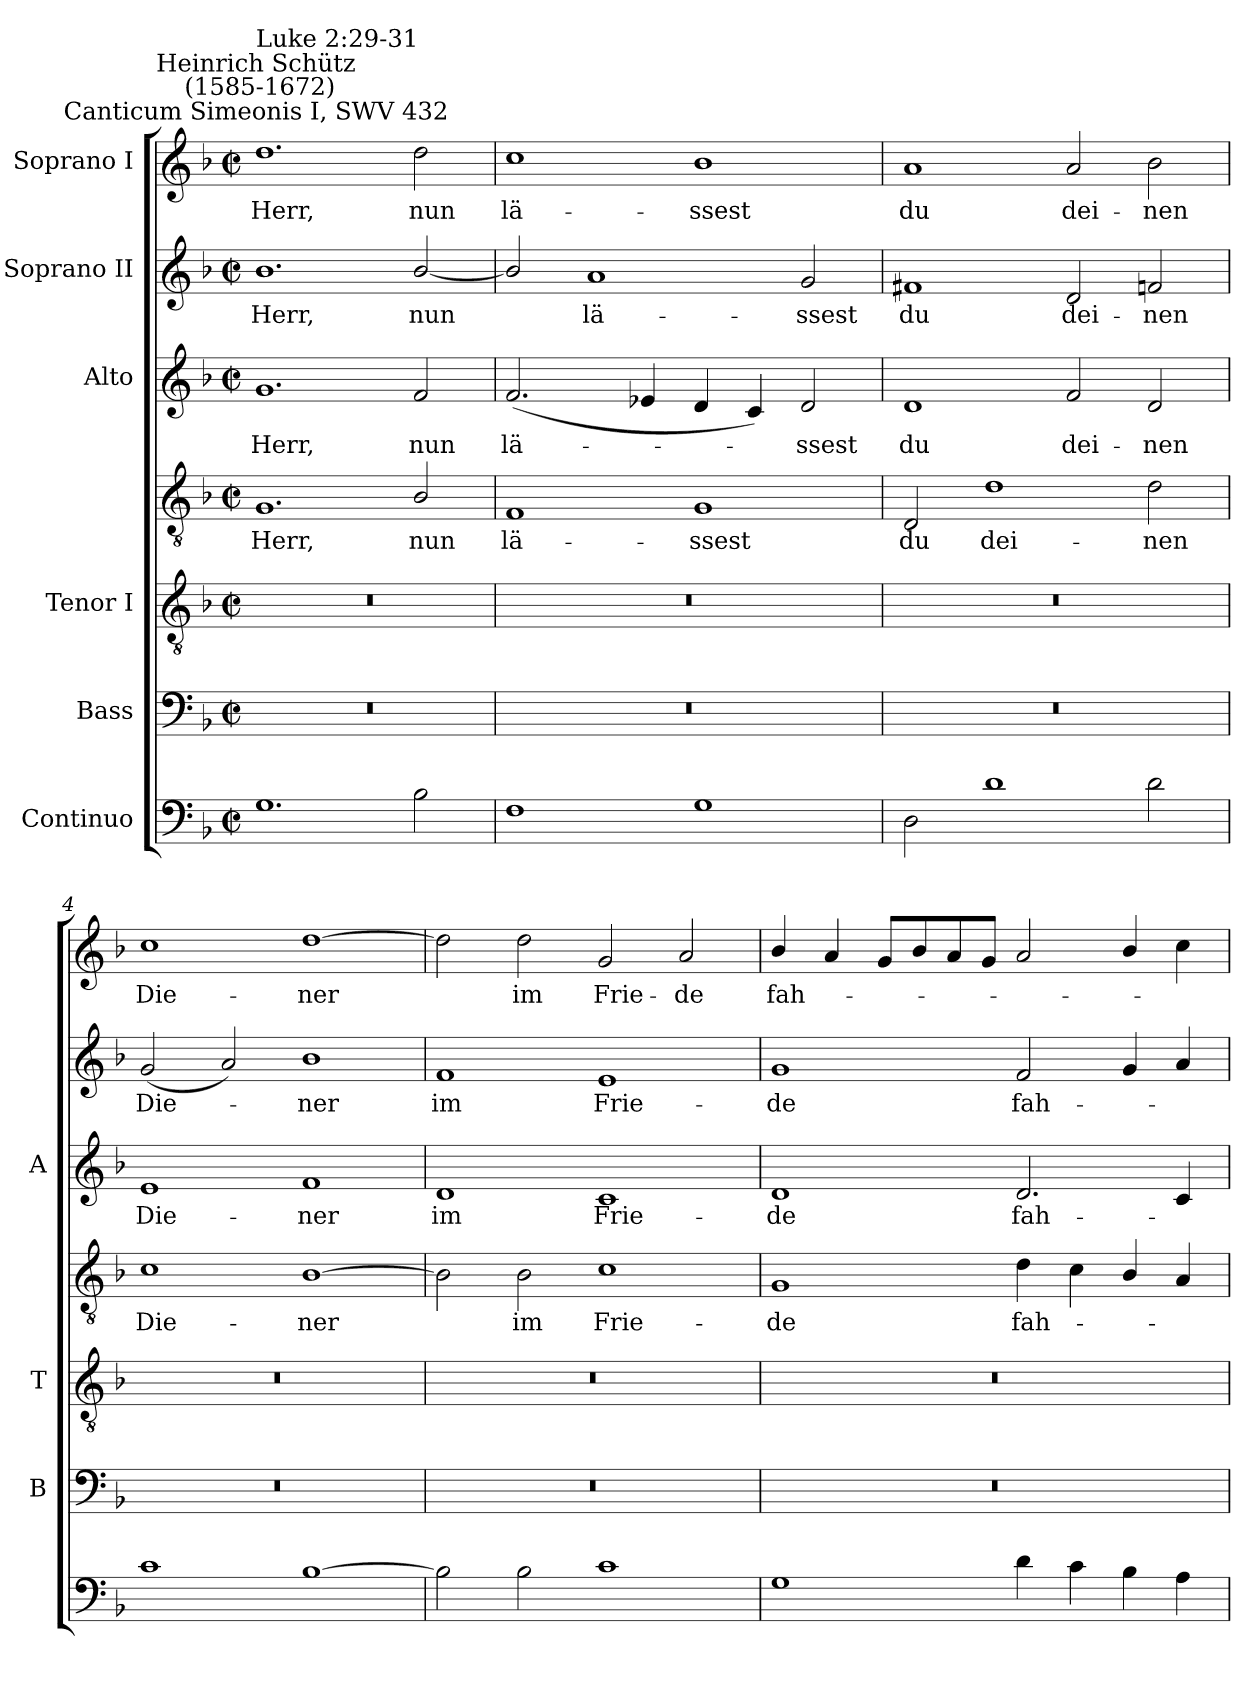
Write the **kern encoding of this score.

**kern	**kern	**kern	**kern	**text	**kern	**text	**kern	**text	**kern	**text
*part6	*part5	*part4	*part4	*part4	*part3	*part3	*part2	*part2	*part1	*part1
*staff7	*staff6	*staff5	*staff4	*staff4	*staff3	*staff3	*staff2	*staff2	*staff1	*staff1
*I"Continuo	*I"Bass	*I"Tenor I	*	*	*I"Alto	*	*I"Soprano II	*	*I"Soprano I	*
*	*I'B	*I'T	*	*	*I'A	*	*	*	*	*
*clefF4	*clefF4	*clefGv2	*clefGv2	*	*clefG2	*	*clefG2	*	*clefG2	*
*k[b-]	*k[b-]	*k[b-]	*k[b-]	*	*k[b-]	*	*k[b-]	*	*k[b-]	*
*F:	*F:	*F:	*F:	*	*F:	*	*F:	*	*F:	*
*M4/2	*M4/2	*M4/2	*M4/2	*	*M4/2	*	*M4/2	*	*M4/2	*
*met(c|)	*met(c|)	*met(c|)	*met(c|)	*	*met(c|)	*	*met(c|)	*	*met(c|)	*
=1	=1	=1	=1	=1	=1	=1	=1	=1	=1	=1
!	!	!	!	!	!	!	!	!	!LO:TX:a:cj:t=Canticum Simeonis I, SWV 432	!
!	!	!	!	!	!	!	!	!	!LO:TX:a:cj:t=Heinrich Schütz\n (1585-1672)	!
!	!	!	!	!	!	!	!	!	!LO:TX:a:t=Luke 2&colon;29-31	!
!	!	!	!	!LO:LY:b	!	!LO:LY:b	!	!LO:LY:b	!	!LO:LY:b
1.G	0r	0r	1.G	Herr,	1.g	Herr,	1.b-	Herr,	1.dd	Herr,
!	!	!	!	!LO:LY:b	!	!LO:LY:b	!	!LO:LY:b	!	!LO:LY:b
2B-	.	.	2B-/	nun	2f	nun	[2b-/	nun	2dd	nun
=2	=2	=2	=2	=2	=2	=2	=2	=2	=2	=2
!	!	!	!	!LO:LY:b	!	!LO:LY:b	!	!	!	!LO:LY:b
1F	0r	0r	1F	lä-	(<2.f	lä-	2b-/]	.	1cc	lä-
!	!	!	!	!	!	!	!	!LO:LY:b	!	!
.	.	.	.	.	.	.	1a	lä-	.	.
.	.	.	.	.	4e-X	.	.	.	.	.
!	!	!	!	!LO:LY:b	!	!	!	!	!	!LO:LY:b
1G	.	.	1G	-ssest	4d	.	.	.	1b-	-ssest
.	.	.	.	.	4c)	.	.	.	.	.
!	!	!	!	!	!	!LO:LY:b	!	!LO:LY:b	!	!
.	.	.	.	.	2d	ssest	2g	-ssest	.	.
=3	=3	=3	=3	=3	=3	=3	=3	=3	=3	=3
!	!	!	!	!LO:LY:b	!	!LO:LY:b	!	!LO:LY:b	!	!LO:LY:b
2D	0r	0r	2D	du	1d	du	1f#X	du	1a	du
!	!	!	!	!LO:LY:b	!	!	!	!	!	!
1d	.	.	1d	dei-	.	.	.	.	.	.
!	!	!	!	!	!	!LO:LY:b	!	!LO:LY:b	!	!LO:LY:b
.	.	.	.	.	2f	dei-	2d	dei-	2a	dei-
!	!	!	!	!LO:LY:b	!	!LO:LY:b	!	!LO:LY:b	!	!LO:LY:b
2d	.	.	2d	-nen	2d	-nen	2fn	-nen	2b-	-nen
=4	=4	=4	=4	=4	=4	=4	=4	=4	=4	=4
!	!	!	!	!LO:LY:b	!	!LO:LY:b	!	!LO:LY:b	!	!LO:LY:b
1c	0r	0r	1c	Die-	1e	Die-	(<2g	Die-	1cc	Die-
.	.	.	.	.	.	.	2a)	.	.	.
!	!	!	!	!LO:LY:b	!	!LO:LY:b	!	!LO:LY:b	!	!LO:LY:b
[1B-	.	.	[1B-	-ner	1f	-ner	1b-	ner	[1dd	-ner
=5	=5	=5	=5	=5	=5	=5	=5	=5	=5	=5
!	!	!	!	!	!	!LO:LY:b	!	!LO:LY:b	!	!
2B-]	0r	0r	2B-]	.	1d	im	1f	im	2dd]	.
!	!	!	!	!LO:LY:b	!	!	!	!	!	!LO:LY:b
2B-	.	.	2B-	im	.	.	.	.	2dd	im
!	!	!	!	!LO:LY:b	!	!LO:LY:b	!	!LO:LY:b	!	!LO:LY:b
1c	.	.	1c	Frie-	1c	Frie-	1e	Frie-	2g	Frie-
!	!	!	!	!	!	!	!	!	!	!LO:LY:b
.	.	.	.	.	.	.	.	.	2a	-de
=6	=6	=6	=6	=6	=6	=6	=6	=6	=6	=6
!	!	!	!	!LO:LY:b	!	!LO:LY:b	!	!LO:LY:b	!	!LO:LY:b
1G	0r	0r	1G	-de	1d	-de	1g	-de	4b-/	fah-
.	.	.	.	.	.	.	.	.	4a	.
.	.	.	.	.	.	.	.	.	8gL	.
.	.	.	.	.	.	.	.	.	8b-	.
.	.	.	.	.	.	.	.	.	8a	.
.	.	.	.	.	.	.	.	.	8gJ	.
!	!	!	!	!LO:LY:b	!	!LO:LY:b	!	!LO:LY:b	!	!
4d	.	.	4d	fah-	2.d	fah-	2f	fah-	2a	.
4c	.	.	4c	.	.	.	.	.	.	.
4B-	.	.	4B-/	.	.	.	4g	.	4b-/	.
4A	.	.	4A	.	4c	.	4a	.	4cc	.
=	=	=	=	=	=	=	=	=	=	=
*-	*-	*-	*-	*-	*-	*-	*-	*-	*-	*-
